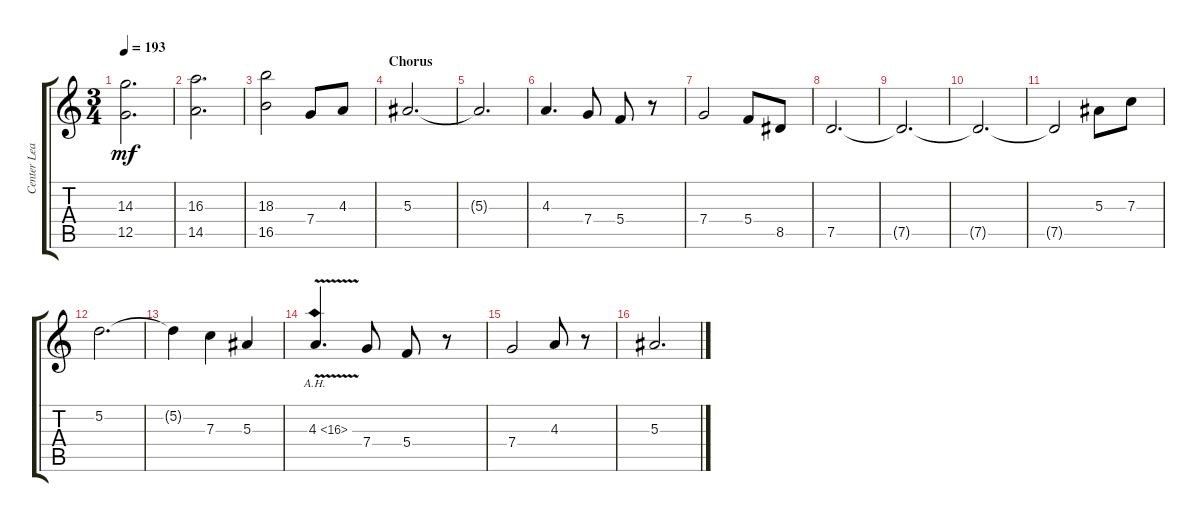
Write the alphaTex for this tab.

\track ("Center Lead 2" "Center Lea") {instrument distortionguitar}
\staff {score tabs}
\tuning (D4 A3 F3 C3 G2 C2) {hide}
\ts (3 4)
\tempo 193
\clef g2
\ks c
(14.3 12.5).2{d dy mf} |
(16.3 14.5).2{d} |
(18.3 16.5).2 7.4.8 4.3.8 |
\section ("" "Chorus")
5.3.2{d} |
5.3{t}.2{d} |
4.3.4{d} 7.4.8 5.4.8 r.8 |
7.4.2 5.4.8 8.5.8 |
7.5.2{d} |
7.5{t}.2{d} |
7.5{t}.2{d} |
7.5{t}.2 5.3.8 7.3.8 |
5.2.2{d} |
5.2{t}.4 7.3.4 5.3.4 |
4.3{ah 12 v}.4{d} 7.4.8 5.4.8 r.8 |
7.4.2 4.3.8 r.8 |
5.3.2{d}
